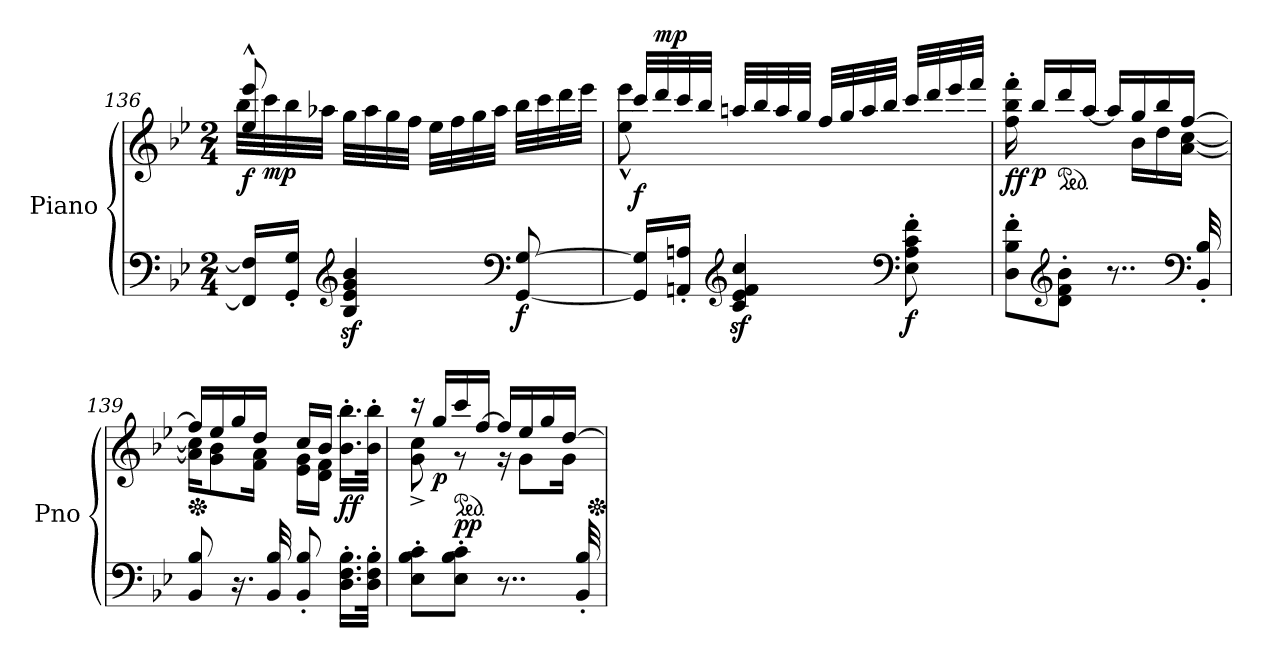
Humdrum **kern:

**kern	**kern	**dynam
*part1	*part1	*part1
*staff2	*staff1	*staff1/2
*I"Piano	*	*
*I'Pno	*	*
*clefF4	*clefG2	*
*k[b-e-]	*k[b-e-]	*
*M2/4	*M2/4	*
=136	=136	=136
*	*^	*
!	!	!	!LO:DY:b
16FF/] 16F/]LL	8ee-/^^ 8eee-/^^	32bb-\LLL	f
!	!	!	!LO:DY:b
.	.	32ccc\	mp
16GG/' 16G/'JJ	.	32bb-\	.
.	.	32aa-X\JJJ	.
*clefG2	*	*	*
4B-/z< 4e-/z< 4g/z< 4b-/z<	8ryy	32gg\LLL	.
.	.	32aa-\	.
.	.	32gg\	.
.	.	32ff\JJJ	.
.	4ryy	32ee-\LLL	.
.	.	32ff\	.
.	.	32gg\	.
.	.	32aa-\JJJ	.
*clefF4	*	*	*
!	!	!	!LO:DY:b=2
[8GG/ [8G/	.	32bb-\LLL	f
.	.	32ccc\	.
.	.	32ddd\	.
.	.	32eee-\JJJ	.
=137	=137	=137	=137
!	!	!	!LO:DY:b
16GG/] 16G/]LL	32ccc/LLL	8ee-\^^ 8eee-\^^	f
!	!	!	!LO:DY:a
.	32ddd/	.	mp
16AAn/' 16An/'JJ	32ccc/	.	.
.	32bb-/JJJ	.	.
*clefG2	*	*	*
4c/z< 4e-/z< 4f/z< 4cc/z<	32aan/LLL	8ryy	.
.	32bb-/	.	.
.	32aa/	.	.
.	32gg/JJJ	.	.
.	32ff/LLL	4ryy	.
.	32gg/	.	.
.	32aa/	.	.
.	32bb-/JJJ	.	.
*clefF4	*	*	*
!	!	!	!LO:DY:b=2
8E-\' 8A\' 8c\' 8f\'	32ccc/LLL	.	f
.	32ddd/	.	.
.	32eee-/	.	.
.	32fff/JJJ	.	.
!!LO:PB:g=z	!!
=138	=138	=138	=138
!	!	!	!LO:DY:b
8D\' 8B-\' 8f\'L	16ff\' 16bb-\' 16fff\'	4ryy	ff
!	!	!	!LO:DY:b
.	16bb-/LL	.	p
*clefG2	*	*	*
*	*ped	*	*
8d\' 8f\' 8b-\'J	16ddd/	.	.
.	[16aa/JJ	.	.
8..r	16aa/LL]	16ryy	.
.	16gg/	16b-\LL	.
.	16bb-/	16dd\	.
.	[16ff/JJ	[16a\ [16cc\JJ	.
*clefF4	*	*	*
32BB-/' 32B-/'	.	.	.
=139	=139	=139	=139
*	*Xped	*	*
8BB-/ 8B-/	16ff/LL]	16a\] 16cc\]KL	.
.	16ee-/	8g\ 8b-\	.
16.r	16gg/	.	.
.	16dd/JJ	16f\ 16a\Jk	.
32BB-/ 32B-/	.	.	.
8BB-/' 8B-/'	16cc/LL	16e-\ 16g\LL	.
.	16b-/JJ	16d\ 16f\JJ	.
!	!	!	!LO:DY:b
16.D\' 16.F\' 16.B-\'LL	16.b-\' 16.bb-\'LL	8ryy	ff
32D\' 32F\' 32B-\'JJk	32b-\' 32bb-\'JJk	.	.
=140	=140	=140	=140
8E-\' 8B-\' 8c\'L	16r	8g\^ 8cc\^	.
!	!	!	!LO:DY:b
.	16gg/LL	.	p
*	*ped	*	*
!	!	!	!LO:DY:a=2
8E-\' 8B-\' 8c\'J	16ccc/	8r	pp
.	[16ff/JJ	.	.
8..r	16ff/LL]	16r	.
.	16ee-/	8g\L	.
.	16gg/	.	.
.	[16dd/JJ	16g\Jk	.
32BB-/' 32B-/'	.	.	.
*	*v	*v	*
*	*Xped	*
=	=	=
*-	*-	*-
